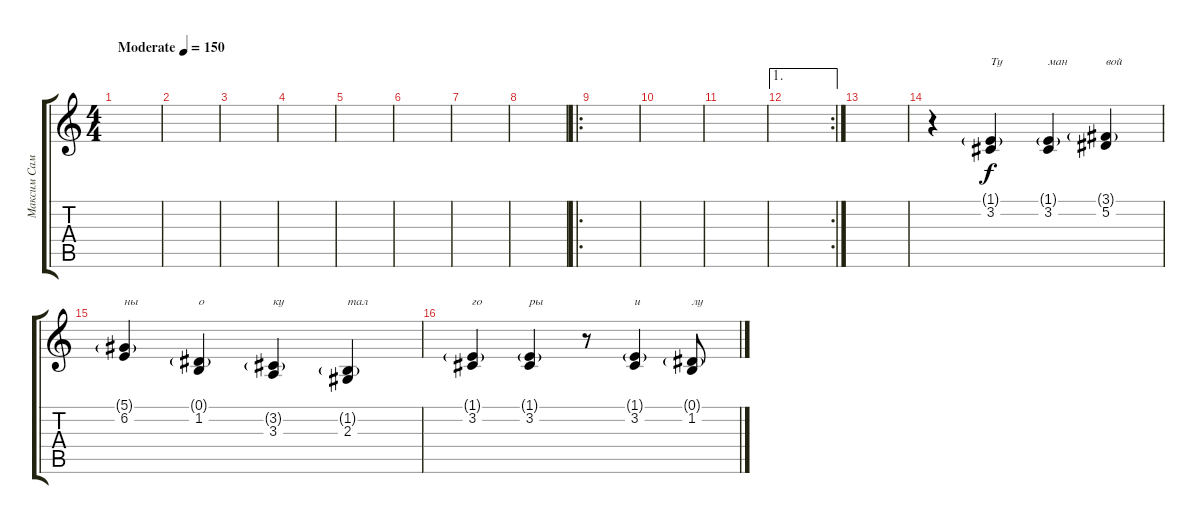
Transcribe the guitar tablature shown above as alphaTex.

\track ("Максим Самосват" "Максим Сам") {instrument bassoon}
\staff {score tabs}
\tuning (Eb4 Bb3 Gb3 Db3 Ab2 Eb2) {hide}
\ts (4 4)
\tempo (150 "Moderate")
\clef g2
\ks c
|
|
|
|
|
|
|
|
\ro
|
|
|
\ae 1
\rc 2
|
|
r.4 (1.1{g} 3.2).4{txt "Ту"} (1.1{g} 3.2).4{txt "ман"} (3.1{g} 5.2).4{txt "вой"} |
(5.1{g} 6.2).4{txt "ны"} (0.1{g} 1.2).4{txt "о"} (3.2{g} 3.3).4{txt "ку"} (1.2{g} 2.3).4{txt "тал"} |
(1.1{g} 3.2).4{txt "го"} (1.1{g} 3.2).4{txt "ры"} r.8 (1.1{g} 3.2).4{txt "и"} (0.1{g} 1.2).8{txt "лу"}
